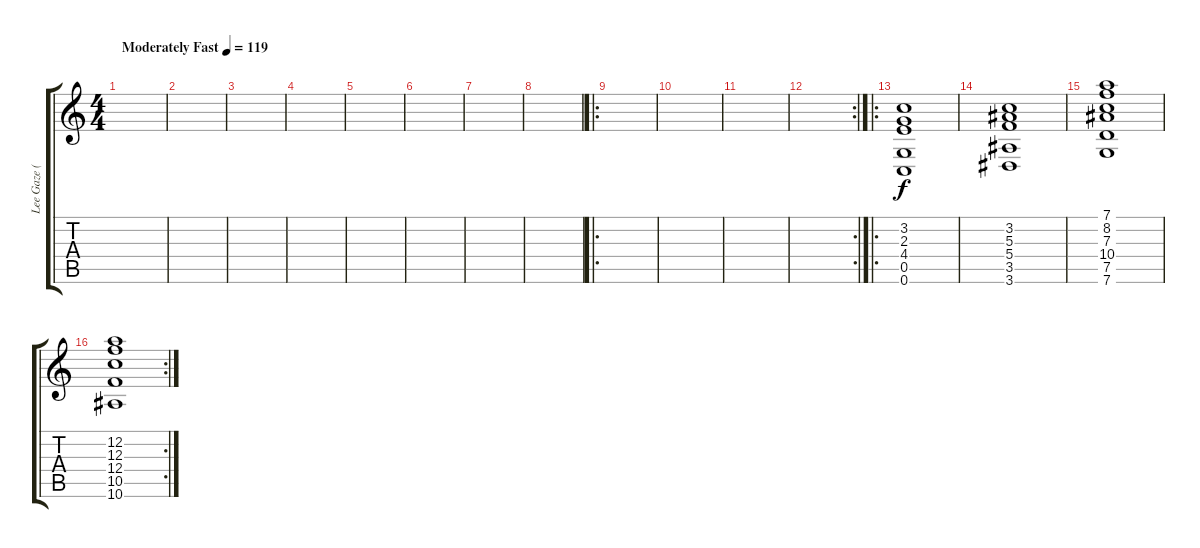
\track ("Lee Gaze (Clean)" "Lee Gaze (") {instrument electricguitarclean}
\staff {score tabs}
\tuning (D4 A3 F3 C3 G2 C2) {hide}
\ts (4 4)
\tempo (119 "Moderately Fast")
\clef g2
\ks c
|
|
|
|
|
|
|
|
\ro
|
|
|
\rc 2
|
\ro
(3.2 2.3 4.4 0.5 0.6).1 |
(3.2 5.3 5.4 3.5 3.6).1 |
(7.1 8.2 7.3 10.4 7.5 7.6).1 |
\rc 2
(12.2 12.3 12.4 10.5 10.6).1
